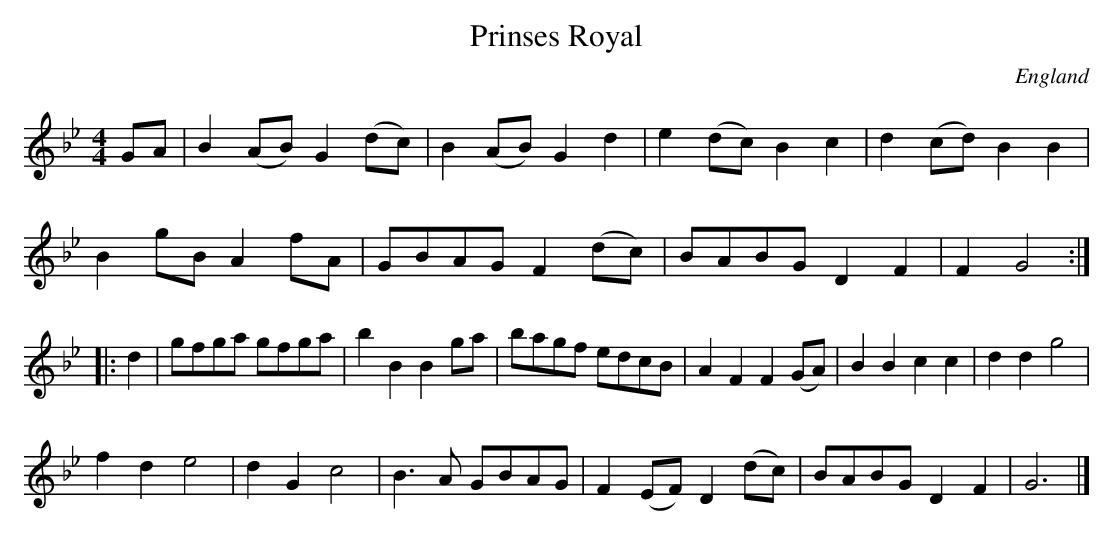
X:1
T:Prinses Royal
L:1/8
M:4/4
O:England
K:G min
GA | B2 (AB) G2 (dc) | B2 (AB) G2  d2  | e2 (dc) B2 c2 | d2 (cd) B2 \
B2 | B2  gB  A2  fA  | GBAG    F2 (dc) | BABG    D2 F2 | F2 G4 ::
d2   | \
gfga  gfga  | b2 B2 B2 ga | bagf edcB | A2 F2 F2 (GA) | \
B2 B2 c2 c2 | d2 d2 g4   |! f2 d2 e4 | d2 G2 c4 | \
B3A GBAG | F2 (EF) D2 (dc) | BABG D2 F2 | G6 |]
